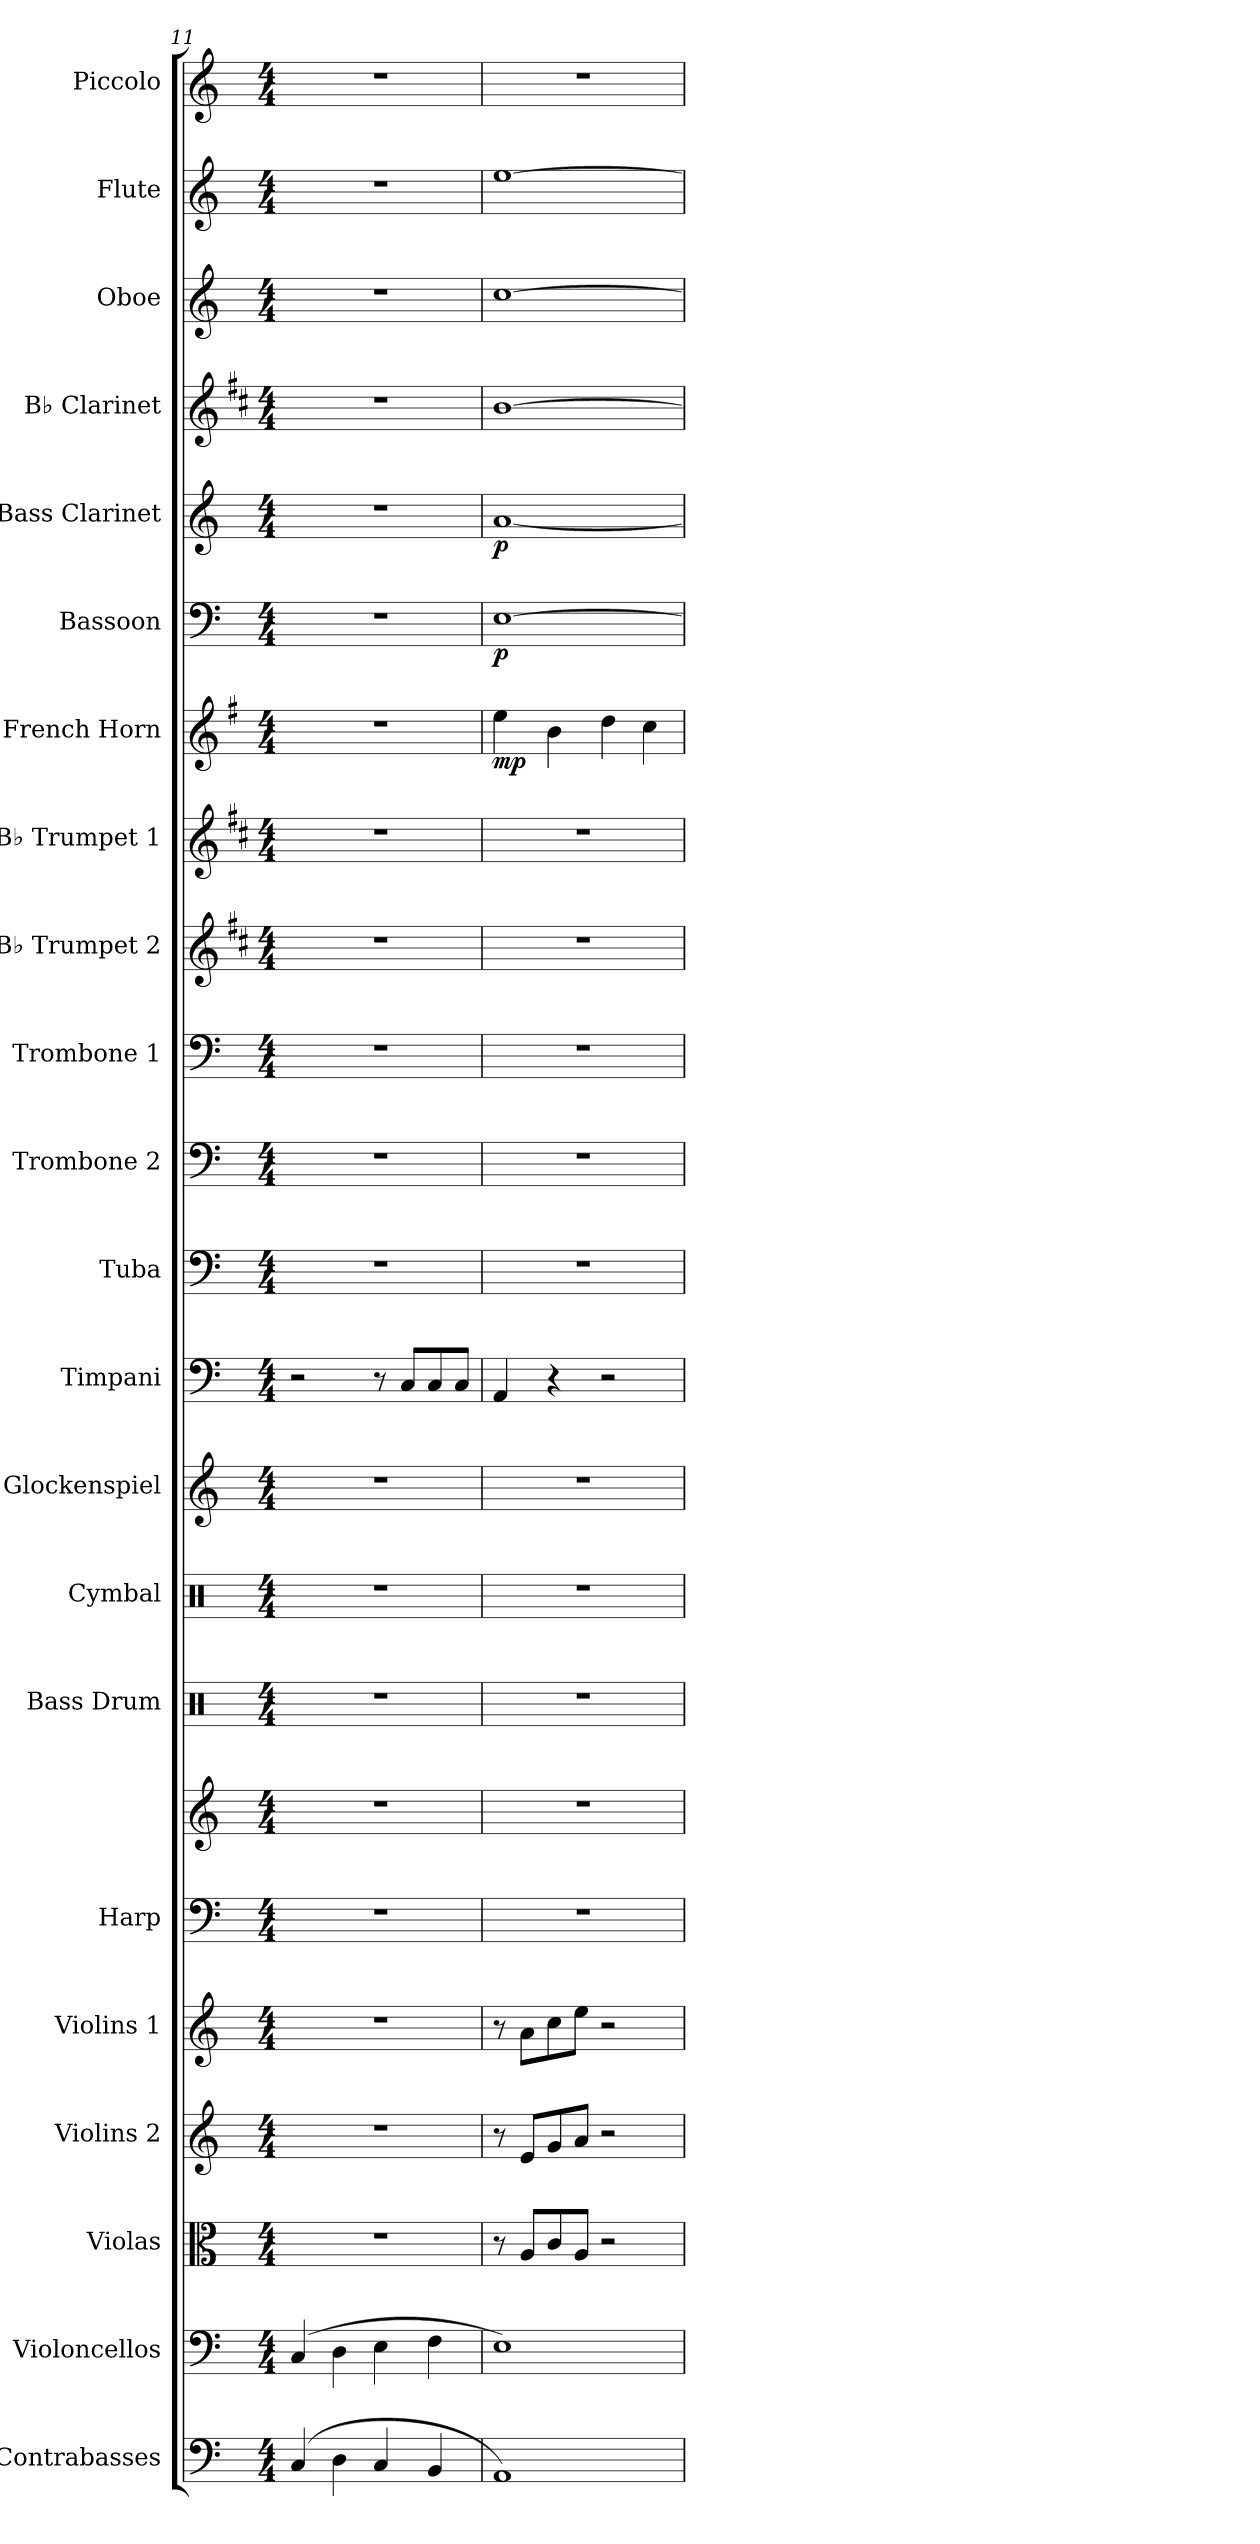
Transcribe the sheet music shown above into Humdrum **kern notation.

**kern	**kern	**kern	**kern	**kern	**kern	**kern	**kern	**kern	**kern	**kern	**kern	**kern	**kern	**kern	**kern	**kern	**dynam	**kern	**dynam	**kern	**dynam	**kern	**kern	**kern	**kern
*part22	*part21	*part20	*part19	*part18	*part17	*part17	*part16	*part15	*part14	*part13	*part12	*part11	*part10	*part9	*part8	*part7	*part7	*part6	*part6	*part5	*part5	*part4	*part3	*part2	*part1
*staff23	*staff22	*staff21	*staff20	*staff19	*staff18	*staff17	*staff16	*staff15	*staff14	*staff13	*staff12	*staff11	*staff10	*staff9	*staff8	*staff7	*staff7	*staff6	*staff6	*staff5	*staff5	*staff4	*staff3	*staff2	*staff1
*I"Contrabasses	*I"Violoncellos	*I"Violas	*I"Violins 2	*I"Violins 1	*I"Harp	*	*I"Bass Drum	*I"Cymbal	*I"Glockenspiel	*I"Timpani	*I"Tuba	*I"Trombone 2	*I"Trombone 1	*I"B♭ Trumpet 2	*I"B♭ Trumpet 1	*I"French Horn	*	*I"Bassoon	*	*I"Bass Clarinet	*	*I"B♭ Clarinet	*I"Oboe	*I"Flute	*I"Piccolo
*I'Cbs.	*I'Vcs.	*I'Vlas.	*I'Vlns. 2	*I'Vlns. 1	*I'Hrp.	*	*I'B. Dr.	*I'Cym.	*I'Glock.	*I'Timp.	*I'Tba.	*I'Tbn. 2	*I'Tbn. 1	*I'B♭ Tpt. 2	*I'B♭ Tpt. 1	*I'F Hn.	*	*I'Bsn.	*	*I'B. Cl.	*	*I'B♭ Cl.	*I'Ob.	*I'Fl.	*I'Picc.
*clefF4	*clefF4	*clefC3	*clefG2	*clefG2	*clefF4	*clefG2	*clefX	*clefX	*clefG2	*clefF4	*clefF4	*clefF4	*clefF4	*clefG2	*clefG2	*clefG2	*	*clefF4	*	*clefG2	*	*clefG2	*clefG2	*clefG2	*clefG2
*ITrd7c12	*	*	*	*	*	*	*	*	*ITrd-14c-24	*	*	*	*	*ITrd1c2	*ITrd1c2	*ITrd4c7	*	*	*	*ITrd8c14	*	*ITrd1c2	*	*	*ITrd-7c-12
*k[]	*k[]	*k[]	*k[]	*k[]	*k[]	*k[]	*k[]	*k[]	*k[]	*k[]	*k[]	*k[]	*k[]	*k[]	*k[]	*k[]	*	*k[]	*	*k[]	*	*k[]	*k[]	*k[]	*k[]
*M4/4	*M4/4	*M4/4	*M4/4	*M4/4	*M4/4	*M4/4	*M4/4	*M4/4	*M4/4	*M4/4	*M4/4	*M4/4	*M4/4	*M4/4	*M4/4	*M4/4	*	*M4/4	*	*M4/4	*	*M4/4	*M4/4	*M4/4	*M4/4
=11	=11	=11	=11	=11	=11	=11	=11	=11	=11	=11	=11	=11	=11	=11	=11	=11	=11	=11	=11	=11	=11	=11	=11	=11	=11
(>4CC/	(>4C/	1r	1r	1r	1r	1r	1r	1r	1r	2r	1r	1r	1r	1r	1r	1r	.	1r	.	1r	.	1r	1r	1r	1r
4DD\	4D\	.	.	.	.	.	.	.	.	.	.	.	.	.	.	.	.	.	.	.	.	.	.	.	.
4CC/	4E\	.	.	.	.	.	.	.	.	8r	.	.	.	.	.	.	.	.	.	.	.	.	.	.	.
.	.	.	.	.	.	.	.	.	.	8C/L	.	.	.	.	.	.	.	.	.	.	.	.	.	.	.
4BBB/	4F\	.	.	.	.	.	.	.	.	8C/	.	.	.	.	.	.	.	.	.	.	.	.	.	.	.
.	.	.	.	.	.	.	.	.	.	8C/J	.	.	.	.	.	.	.	.	.	.	.	.	.	.	.
=12	=12	=12	=12	=12	=12	=12	=12	=12	=12	=12	=12	=12	=12	=12	=12	=12	=12	=12	=12	=12	=12	=12	=12	=12	=12
!	!	!	!	!	!	!	!	!	!	!	!	!	!	!	!	!	!LO:DY:b	!	!LO:DY:b	!	!LO:DY:b	!	!	!	!
1AAA)	1E)	8r	8r	8r	1r	1r	1r	1r	1r	4AA/	1r	1r	1r	1r	1r	4a\	mp	[1E	p	[1A	p	[1a	[1cc	[1ee	1r
.	.	8A/L	8e/L	8a\L	.	.	.	.	.	.	.	.	.	.	.	.	.	.	.	.	.	.	.	.	.
.	.	8c/	8g/	8cc\	.	.	.	.	.	4r	.	.	.	.	.	4e\	.	.	.	.	.	.	.	.	.
.	.	8A/J	8a/J	8ee\J	.	.	.	.	.	.	.	.	.	.	.	.	.	.	.	.	.	.	.	.	.
.	.	2r	2r	2r	.	.	.	.	.	2r	.	.	.	.	.	4g\	.	.	.	.	.	.	.	.	.
.	.	.	.	.	.	.	.	.	.	.	.	.	.	.	.	4f\	.	.	.	.	.	.	.	.	.
=	=	=	=	=	=	=	=	=	=	=	=	=	=	=	=	=	=	=	=	=	=	=	=	=	=
*-	*-	*-	*-	*-	*-	*-	*-	*-	*-	*-	*-	*-	*-	*-	*-	*-	*-	*-	*-	*-	*-	*-	*-	*-	*-
